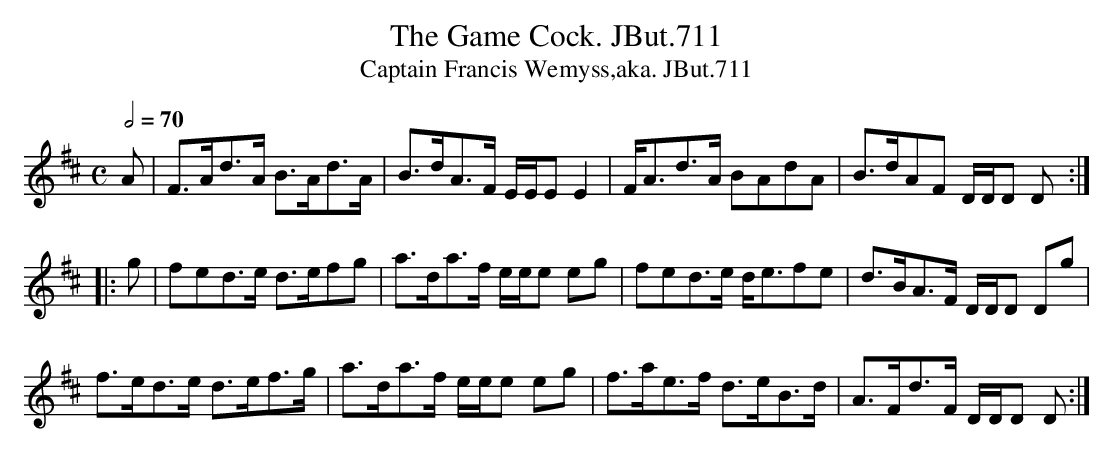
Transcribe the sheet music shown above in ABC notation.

X:1
T:Game Cock. JBut.711, The
T:Captain Francis Wemyss,aka. JBut.711
M:C
L:1/8
Q:1/2=70
K:D
A|F>Ad>A B>Ad>A|B>dA>F E/E/E E2|F<Ad>A BAdA|B>dAF D/D/D D:|
|:g|fed>e d>efg|a>da>f e/e/e eg|fed>e d<efe|d>BA>F D/D/D Dg|
f>ed>e d>ef>g|a>da>f e/e/e eg|f>ae>f d>eB>d|A>Fd>F D/D/D D:|
